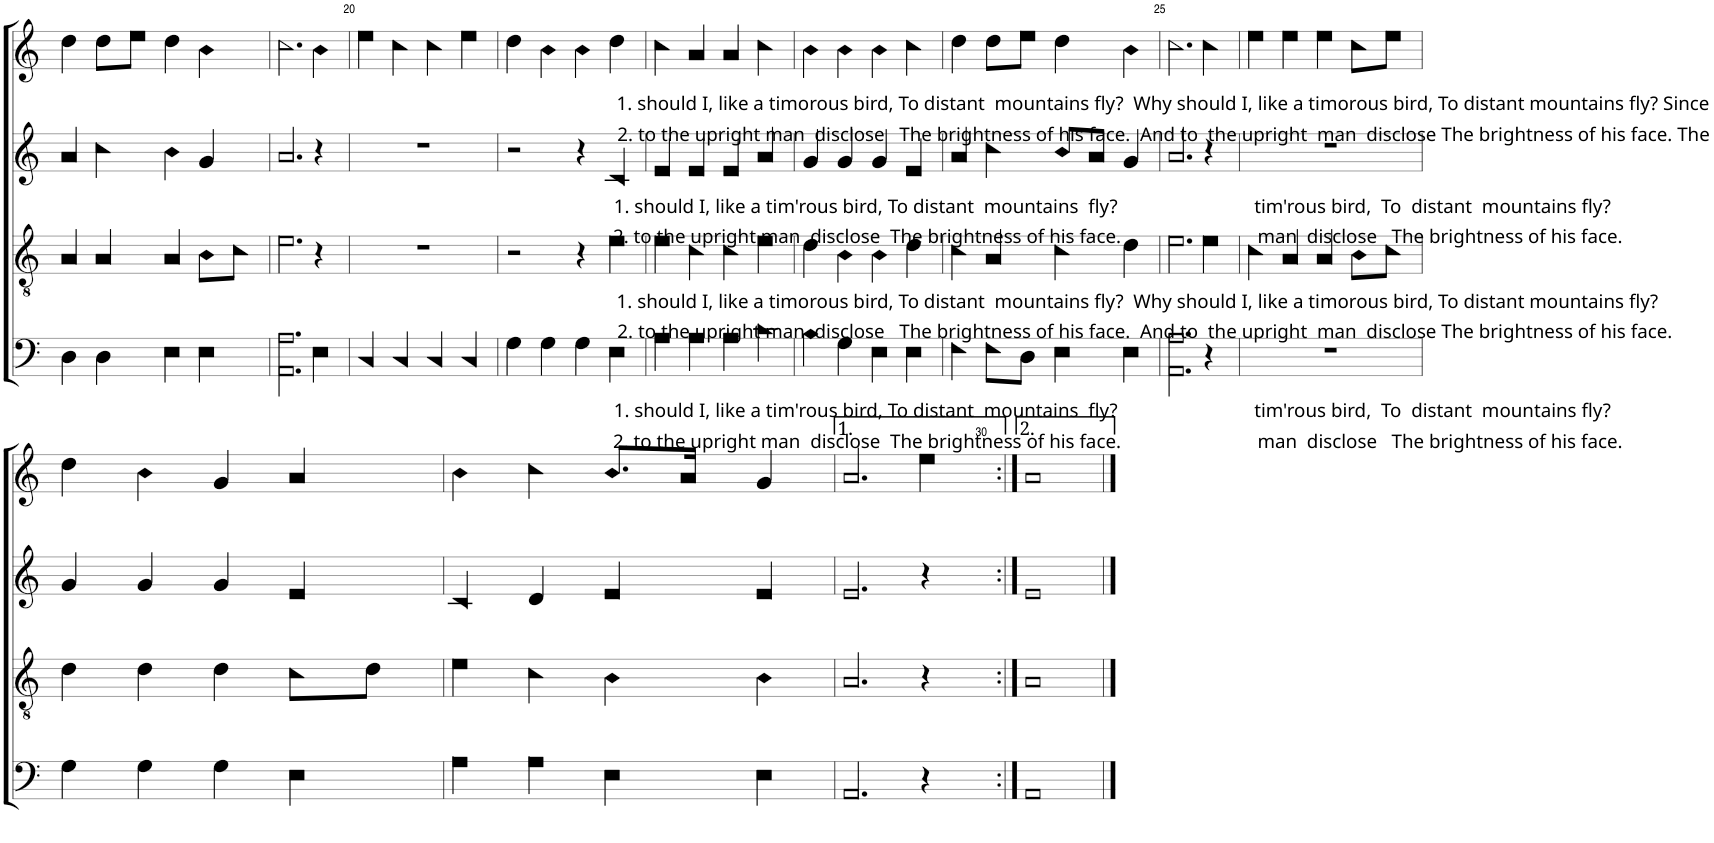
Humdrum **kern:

**kern	**kern	**kern	**kern
*part4	*part3	*part2	*part1
*staff4	*staff3	*staff2	*staff1
*I"Bass	*I"Tenor	*I"Voice	*I"Voice
!!LO:PB:g=z
*clefF4	*clefGv2	*clefG2	*clefG2
*k[]	*k[]	*k[]	*k[]
*M4/4	*M4/4	*M4/4	*M4/4
*met(c)	*met(c)	*met(c)	*met(c)
=18	=18	=18	=18
4D!\	4A!/	4a!/	4dd!\
4D!\	4A!/	4cc!\	8dd!\L
.	.	.	8ee!\J
4E!\	4A!/	4b!\	4dd!\
4E!\	8B!\L	4g!/	4b!\
.	8c!\J	.	.
=19	=19	=19	=19
2.AA!\ 2.A!\	2.e!\	2.a!/	2.cc!\
4E!\	4r	4r	4b!\
=20	=20	=20	=20
4C!/	1r	1r	4ee!\
4C!/	.	.	4cc!\
4C!/	.	.	4cc!\
4C!/	.	.	4ee!\
=21	=21	=21	=21
4G!\	2r	2r	4dd!\
4G!\	.	.	4b!\
4G!\	4r	4r	4b!\
4E!\	4e!\	4c!/	4dd!\
=22	=22	=22	=22
!	!	!	!LO:TX:b:t=1. should I, like a timorous bird, To distant  mountains fly?  Why should I, like a timorous bird, To distant mountains fly? Since
!	!	!	!LO:TX:b:t=2. to the upright man  disclose   The brightness of his face.  And to  the upright  man  disclose The brightness of his face. The
!	!	!LO:TX:b:t=1. should I, like a tim'rous bird, To distant  mountains  fly?                            tim'rous bird,  To  distant  mountains fly?	!
!	!	!LO:TX:b:t=2. to the upright man  disclose  The brightness of his face.                            man  disclose   The brightness of his face.	!
!	!LO:TX:b:t=1. should I, like a timorous bird, To distant  mountains fly?  Why should I, like a timorous bird, To distant mountains fly?	!	!
!	!LO:TX:b:t=2. to the upright man  disclose   The brightness of his face.  And to  the upright  man  disclose The brightness of his face.	!	!
!LO:TX:b:t=1. should I, like a tim'rous bird, To distant  mountains  fly?                            tim'rous bird,  To  distant  mountains fly?	!	!	!
!LO:TX:b:t=2. to the upright man  disclose  The brightness of his face.                            man  disclose   The brightness of his face.	!	!	!
4A!\	4e!\	4e!/	4cc!\
4A!\	4c!\	4e!/	4a!/
4A!\	4c!\	4e!/	4a!/
4c!\	4e!\	4a!/	4cc!\
=23	=23	=23	=23
4B!\	4d!\	4g!/	4b!\
4G!\	4B!\	4g!/	4b!\
4E!\	4B!\	4g!/	4b!\
4E!\	4d!\	4e!/	4cc!\
=24	=24	=24	=24
4F!\	4c!\	4a!/	4dd!\
8F!\L	4A!/	4cc!\	8dd!\L
8D!\J	.	.	8ee!\J
4E!\	4c!\	8b!/L	4dd!\
.	.	8a!/J	.
4E!\	4d!\	4g!/	4b!\
=25	=25	=25	=25
2.AA!\ 2.A!\	2.e!\	2.a!/	2.cc!\
4r	4e!\	4r	4cc!\
=26	=26	=26	=26
1r	4c!\	1r	4ee!\
.	4A!/	.	4ee!\
.	4A!/	.	4ee!\
.	8B!\L	.	8cc!\L
.	8c!\J	.	8ee!\J
!!LO:LB:g=z
=27	=27	=27	=27
4G!\	4d!\	4g!/	4dd!\
4G!\	4d!\	4g!/	4b!\
4G!\	4d!\	4g!/	4g!/
4E!\	8c!\L	4e!/	4a!/
.	8d!\J	.	.
=28	=28	=28	=28
4A!\	4e!\	4c!/	4b!\
4A!\	4c!\	4d!/	4cc!\
4E!\	4B!\	4e!/	8.b!/L
.	.	.	16a!/Jk
4E!\	4B!\	4e!/	4g!/
=29	=29	=29	=29
2.AA!/	2.A!/	2.e!/	2.a!/
4r	4r	4r	4ee!\
=30:|!	=30:|!	=30:|!	=30:|!
1AA!	1A!	1e!	1a!
==	==	==	==
*-	*-	*-	*-
